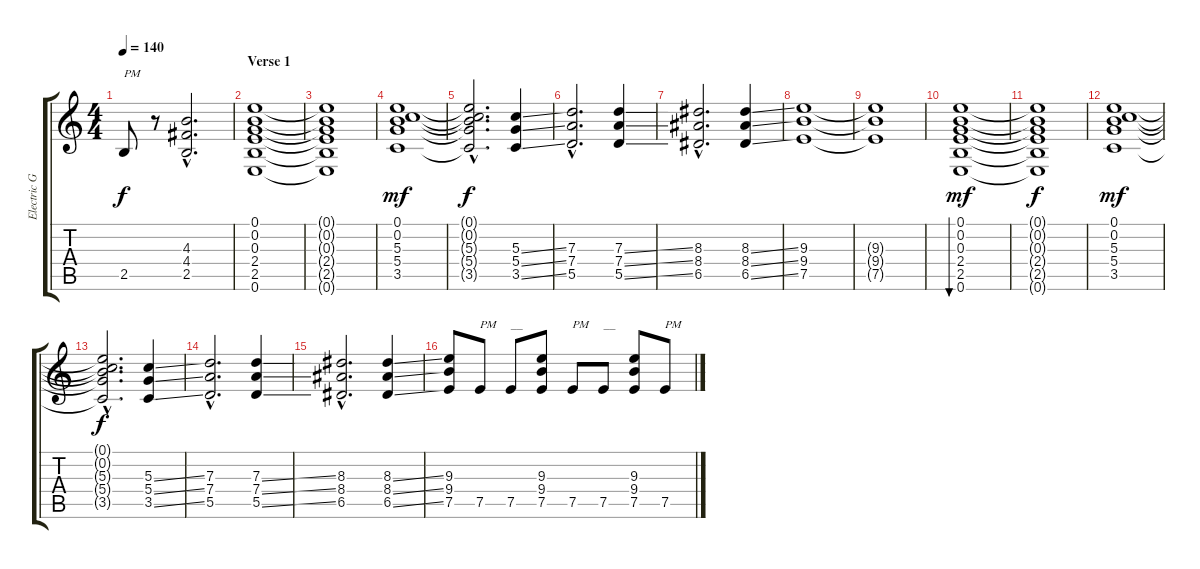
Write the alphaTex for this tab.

\track ("Electric Guitar 2" "Electric G") {instrument distortionguitar}
\staff {score tabs}
\tuning (E4 B3 G3 D3 A2 E2) {hide}
\ts (4 4)
\tempo 140
\clef g2
\ks c
2.5.8{txt "PM" dy f} r.8 (4.3{hac} 4.4{hac} 2.5{hac}).2{d} |
\section ("" "Verse 1")
(0.1 0.2 0.3 2.4 2.5 0.6).1{volume 12} |
(0.1{t} 0.2{t} 0.3{t} 2.4{t} 2.5{t} 0.6{t}).1 |
(0.1 0.2 5.3 5.4 3.5).1{dy mf} |
(0.1{hac t} 0.2{hac t} 5.3{hac t} 5.4{hac t} 3.5{hac t}).2{d dy f} (5.3{ss} 5.4{ss} 3.5{ss}).4 |
(7.3{hac} 7.4{hac} 5.5{hac}).2{d} (7.3{ss} 7.4{ss} 5.5{ss}).4 |
(8.3{hac} 8.4{hac} 6.5{hac}).2{d} (8.3{ss} 8.4{ss} 6.5{ss}).4 |
(9.3 9.4 7.5).1 |
(9.3{t} 9.4{t} 7.5{t}).1 |
(0.1 0.2 0.3 2.4 2.5 0.6).1{bu 240 dy mf} |
(0.1{t} 0.2{t} 0.3{t} 2.4{t} 2.5{t} 0.6{t}).1{dy f} |
(0.1 0.2 5.3 5.4 3.5).1{dy mf} |
(0.1{hac t} 0.2{hac t} 5.3{hac t} 5.4{hac t} 3.5{hac t}).2{d dy f} (5.3{ss} 5.4{ss} 3.5{ss}).4 |
(7.3{hac} 7.4{hac} 5.5{hac}).2{d} (7.3{ss} 7.4{ss} 5.5{ss}).4 |
(8.3{hac} 8.4{hac} 6.5{hac}).2{d volume 14} (8.3{ss} 8.4{ss} 6.5{ss}).4 |
(9.3 9.4 7.5).8 7.5.8{txt "PM"} 7.5.8{txt "__"} (9.3 9.4 7.5).8 7.5.8{txt "PM"} 7.5.8{txt "__"} (9.3 9.4 7.5).8 7.5.8{txt "PM"}
